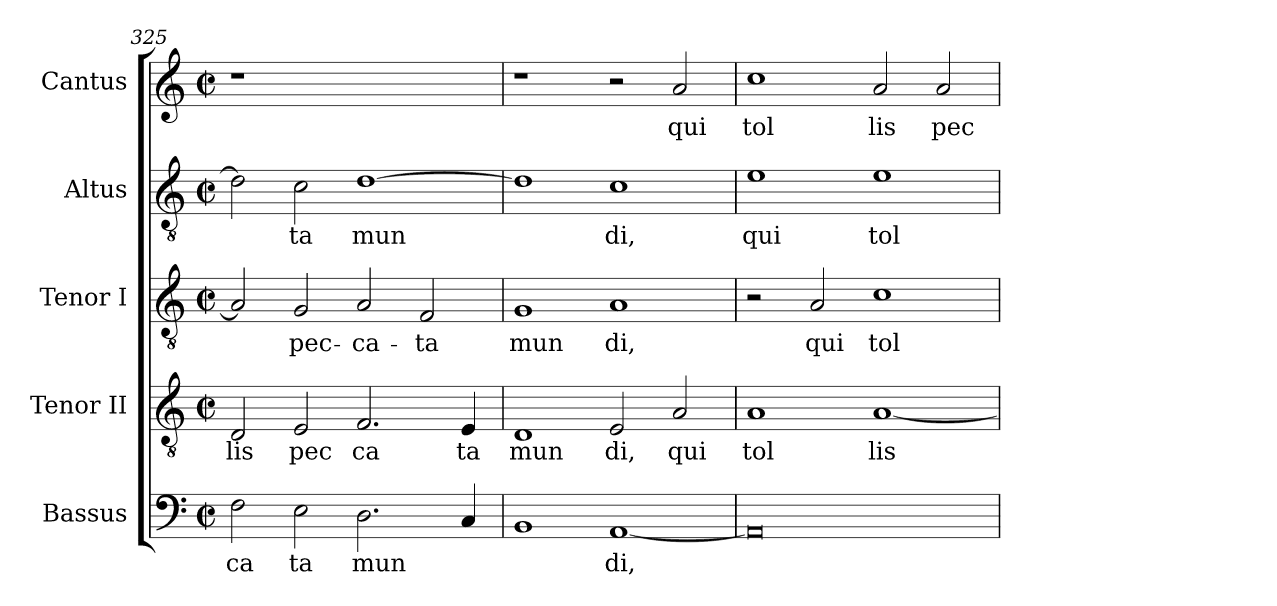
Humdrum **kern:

**kern	**text	**kern	**text	**kern	**text	**kern	**text	**kern	**text
*part5	*part5	*part4	*part4	*part3	*part3	*part2	*part2	*part1	*part1
*staff5	*staff5	*staff4	*staff4	*staff3	*staff3	*staff2	*staff2	*staff1	*staff1
*I"Bassus	*	*I"Tenor II	*	*I"Tenor I	*	*I"Altus	*	*I"Cantus	*
*I'B	*	*I'T II	*	*I'T I	*	*I'A	*	*I'C	*
*clefF4	*	*clefGv2	*	*clefGv2	*	*clefGv2	*	*clefG2	*
*k[]	*	*k[]	*	*k[]	*	*k[]	*	*k[]	*
*C:	*	*C:	*	*C:	*	*C:	*	*C:	*
*M2/2	*	*M2/2	*	*M2/2	*	*M2/2	*	*M2/2	*
*met(c|)	*	*met(c|)	*	*met(c|)	*	*met(c|)	*	*met(c|)	*
=325	=325	=325	=325	=325	=325	=325	=325	=325	=325
!	!LO:LY:b:cj	!	!LO:LY:b:cj	!	!LO:LY:b:cj	!	!LO:LY:b:cj	!	!
2F\	ca	2D/	lis	2A/]	.	2d\]	--	1r	.
!	!LO:LY:b:cj	!	!LO:LY:b:cj	!	!LO:LY:b:cj	!	!LO:LY:b:cj	!	!
2E\	ta	2E/	pec	2G/	pec-	2c\	-ta	.	.
!	!LO:LY:b:cj	!	!LO:LY:b:cj	!	!LO:LY:b:cj	!	!LO:LY:b:cj	!	!
2.D\	mun	2.F/	ca	2A/	-ca-	[<1d	mun-	1ryy	.
!	!	!	!	!	!LO:LY:b:cj	!	!	!	!
.	.	.	.	2F/	-ta	.	.	.	.
!	!LO:LY:b:cj	!	!LO:LY:b:cj	!	!	!	!	!	!
4C/	.	4E/	ta	.	.	.	.	.	.
!!LO:LB:g=z
=326	=326	=326	=326	=326	=326	=326	=326	=326	=326
!	!LO:LY:b:cj	!	!LO:LY:b:cj	!	!LO:LY:b:cj	!	!LO:LY:b:cj	!	!
1BB	.	1D	mun	1G	mun	1d]	--	1r	.
!	!LO:LY:b:cj	!	!LO:LY:b:cj	!	!LO:LY:b:cj	!	!LO:LY:b:cj	!	!
[<1AA	di,	2E/	di,	1A	di,	1c	-di,	2r	.
!	!	!	!LO:LY:b:cj	!	!	!	!	!	!LO:LY:b:cj
.	.	2A/	qui	.	.	.	.	2a/	qui
=327	=327	=327	=327	=327	=327	=327	=327	=327	=327
!	!LO:LY:b:cj	!	!LO:LY:b:cj	!	!	!	!LO:LY:b:cj	!	!LO:LY:b:cj
0AA]	.	1A	tol	2r	.	1e	qui	1cc	tol
!	!	!	!	!	!LO:LY:b:cj	!	!	!	!
.	.	.	.	2A/	qui	.	.	.	.
!	!	!	!LO:LY:b:cj	!	!LO:LY:b:cj	!	!LO:LY:b:cj	!	!LO:LY:b:cj
.	.	[<1A	lis	1c	tol	1e	tol	2a/	lis
!	!	!	!	!	!	!	!	!	!LO:LY:b:cj
.	.	.	.	.	.	.	.	2a/	pec
=	=	=	=	=	=	=	=	=	=
*-	*-	*-	*-	*-	*-	*-	*-	*-	*-
